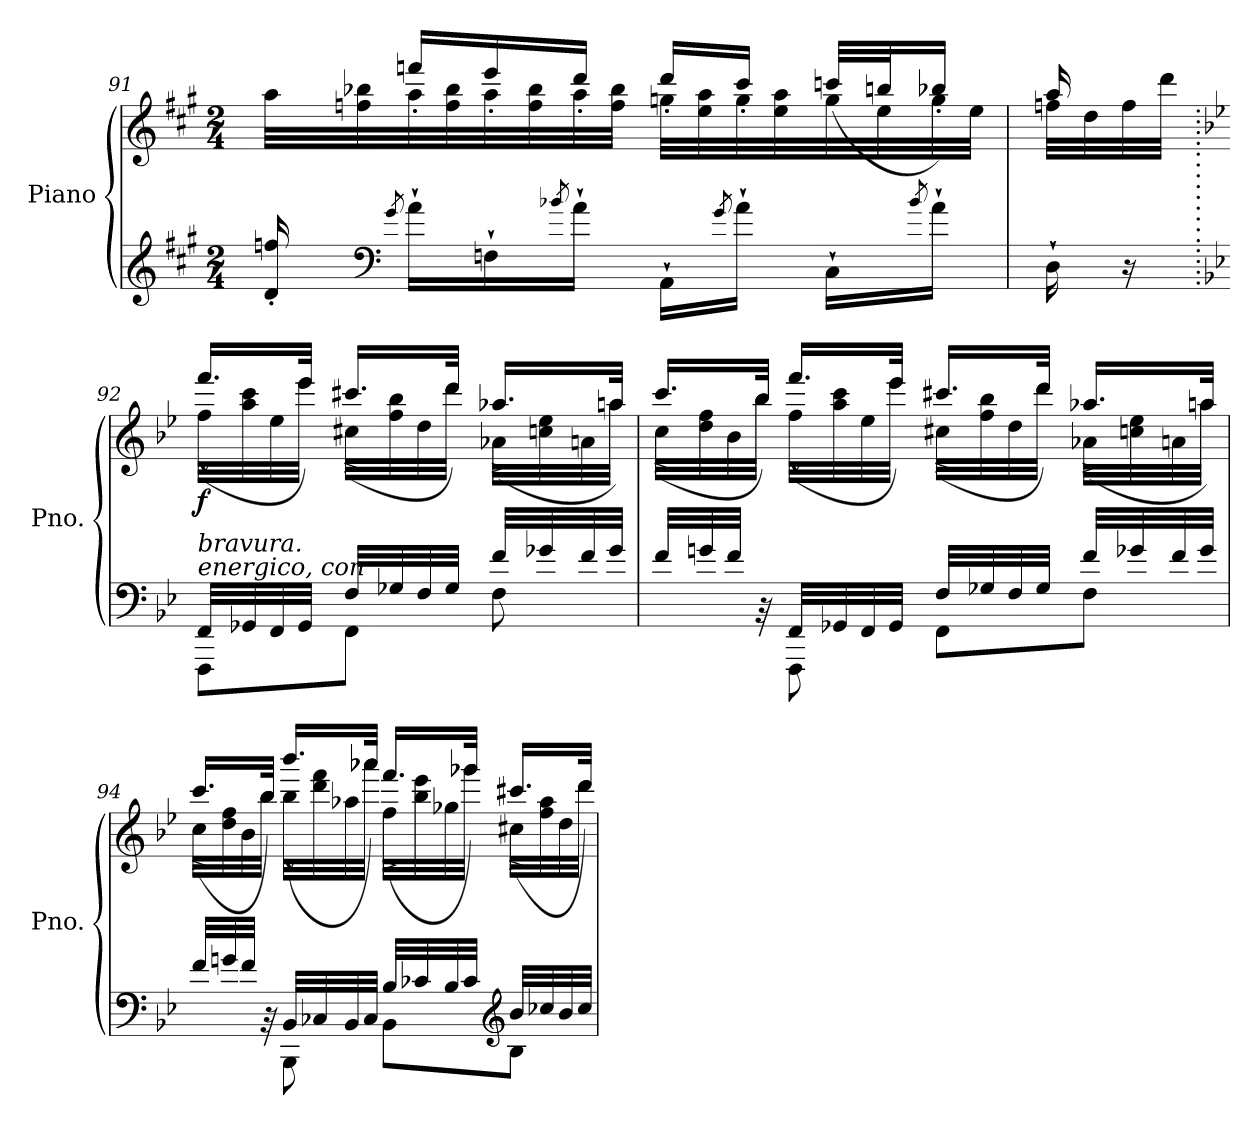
**kern	**kern	**dynam
*part1	*part1	*part1
*staff2	*staff1	*staff1/2
*I"Piano	*	*
*I'Pno.	*	*
*clefG2	*clefG2	*
*k[f#c#g#]	*k[f#c#g#]	*
*M2/4	*M2/4	*
=91	=91	=91
*	*^	*
16d/' 16ffn/'	32aa\LLL	16ryy	.
.	32ffn\ 32bb-X\	.	.
*clefF4	*	*	*
8qg#/	.	.	.
16a`\LL	32aa\	16fffn'/LL	.
.	32ff\ 32bb-\	.	.
16Fn`\	32aa\	16eee'/	.
.	32ff\ 32bb-\	.	.
8qb-X/	.	.	.
16a`\JJ	32aa\	16ddd'/JJ	.
.	32ff\ 32bb-\JJJ	.	.
16AA`\LL	32ggn\LLL	16ddd'/LL	.
.	32ee\ 32aa\	.	.
8qg#/	.	.	.
16a`\JJ	32gg\	16ccc#'/JJ	.
.	32ee\ 32aa\	.	.
16C#`\LL	32gg\	(>32cccn/LLL	.
.	32ee\	32bbn/J	.
8qb-/	.	.	.
16a`\JJ	32gg\	16bb-X'/JJ)	.
.	32ee\JJJ	.	.
!!LO:LB:g=z	!!
=91X1	=91X1	=91X1	=91X1
16D`\	32ffn\LLL	16aa/	.
.	32dd\	.	.
16r	32ff\	16ryy	.
.	32ddd\JJJ	.	.
=92.	=92.	=92.	=92.
*k[b-e-]	*k[b-e-]	*	*
*^	*	*	*
!LO:TX:a:i:t=energico, con	!	!	!	!
!LO:TX:a:i:t=bravura.	!	!	!	!
!	!	!	!	!LO:DY:b
32FF/LLL	8FFF\L	32ff\LLL	(>16.fff^^/LL	f
32GG-X/	.	32aa\ 32ccc\	.	.
32FF/	.	32ee-\	.	.
32GG-/JJJ	.	32eee-\JJJ	32eee-/JJk)	.
32F/LLL	8FF\J	32cc#X\LLL	(>16.ccc#X^/LL	.
32G-X/	.	32ff\ 32bb-\	.	.
32F/	.	32dd\	.	.
32G-/JJJ	.	32ddd\JJJ	32ddd/JJk)	.
32f/LLL	8F\	32a-X\LLL	(>16.aa-X^/LL	.
32g-X/	.	32ccn\ 32ee-\	.	.
32f/	.	32an\	.	.
32g-/JJJ	.	32aan\JJJ	32aa/JJk)	.
!!LO:PB:g=z	!!
=93	=93	=93	=93	=93
32f/LLL	8ryy	32cc\LLL	(>16.ccc^/LL	.
32gn/	.	32dd\ 32ff\	.	.
32f/JJJ	.	32b-\	.	.
32rBB	.	32bb-\JJJ	32bb-/JJk)	.
!	!	!	!	!LO:DY:b
32FF/LLL	8FFF\	32ff\LLL	(>16.fff^^/LL	other-dynamics
32GG-X/	.	32aa\ 32ccc\	.	.
32FF/	.	32ee-\	.	.
32GG-/JJJ	.	32eee-\JJJ	32eee-/JJk)	.
32F/LLL	8FF\L	32cc#X\LLL	(>16.ccc#X^/LL	.
32G-X/	.	32ff\ 32bb-\	.	.
32F/	.	32dd\	.	.
32G-/JJJ	.	32ddd\JJJ	32ddd/JJk)	.
32f/LLL	8F\J	32a-X\LLL	(>16.aa-X^/LL	.
32g-X/	.	32ccn\ 32ee-\	.	.
32f/	.	32an\	.	.
32g-/JJJ	.	32aan\JJJ	32aa/JJk)	.
=94	=94	=94	=94	=94
32f/LLL	8ryy	32cc\LLL	(>16.ccc^/LL	.
32gn/	.	32dd\ 32ff\	.	.
32f/JJJ	.	32b-\	.	.
32rBB	.	32bb-\JJJ	32bb-/JJk)	.
!	!	!	!	!LO:DY:b
32BB-/LLL	8BBB-\	32bb-\LLL	(>16.bbb-^^/LL	other-dynamics
32C-X/	.	32ddd\ 32fff\	.	.
32BB-/	.	32aa-X\	.	.
32C-/JJJ	.	32aaa-X\JJJ	32aaa-/JJk)	.
32B-/LLL	8BB-\L	32ff\LLL	(>16.fff^/LL	.
32c-X/	.	32bb-\ 32eee-\	.	.
32B-/	.	32gg-X\	.	.
32c-/JJJ	.	32ggg-X\JJJ	32ggg-/JJk)	.
*clefG2	*	*	*	*
32b-/LLL	8B-\J	32cc#X\LLL	(>16.ccc#X^/LL	.
32cc-X/	.	32ff\ 32aa-\	.	.
32b-/	.	32dd\	.	.
32cc-/JJJ	.	32ddd\JJJ	32ddd/JJk)	.
*v	*v	*	*	*
*	*v	*v	*
=	=	=
*-	*-	*-
